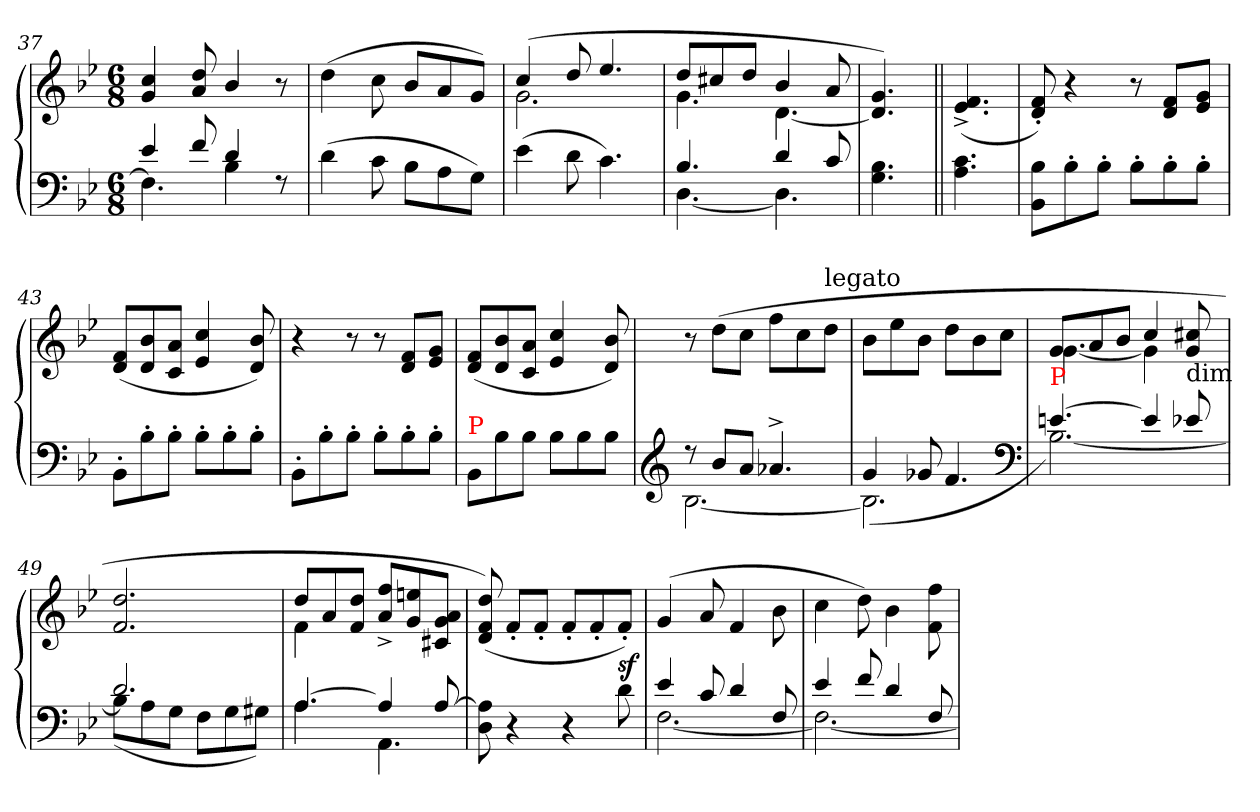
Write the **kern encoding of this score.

**kern	**kern	**dynam
*part1	*part1	*part1
*staff2	*staff1	*staff1/2
*clefF4	*clefG2	*
*k[b-e-]	*k[b-e-]	*
*B-:	*B-:	*
*M6/8	*M6/8	*
=37	=37	=37
*^	*	*
4e-	4.F]	4cc 4g	.
8f	.	8dd/ 8a/	.
4d	4B-	4b-/	.
8rF	8ryy	8r	.
*v	*v	*	*
=38	=38	=38
(>4d	(>4dd	.
8c	8cc	.
8B-L	8b-L	.
8A	8a	.
8GJ)	8gJ)	.
=39	=39	=39
*	*^	*
(>4e-	(>4cc	2.g	.
8d	8dd	.	.
4.c)	4.ee-	.	.
=40	=40	=40	=40
*^	*	*	*
4.B-	[4.D	8ddL	4.g	.
.	.	8cc#X	.	.
.	.	8ddJ	.	.
4d	4.D]	4b-	[4.d	.
8c	.	8a	.	.
*v	*v	*	*	*
*	*v	*v	*
=41	=41	=41
4.B- 4.G	4.g 4.d])	.
=||	=||	=||
4.c 4.A	(<4.f^ 4.e-^	.
=42	=42	=42
8B- 8BB-L	8f'< 8d'<)	.
8B-'>	4r	.
8B-'>J	.	.
8B-'>L	8r	.
8B-'>	8f 8dL	.
8B-'>J	8g 8e-J	.
=43	=43	=43
8BB-'>L	(>8f 8dL	.
8B-'>	8b- 8d	.
8B-'>J	8a 8cJ	.
8B-'>L	4cc 4e-	.
8B-'>	.	.
8B-'>J	8b- 8d)	.
=44	=44	=44
8BB-'>L	4r	.
8B-'>	.	.
8B-'>J	8r	.
8B-'>L	8r	.
8B-'>	8f 8dL	.
8B-'>J	8g 8e-J	.
=45	=45	=45
!LO:TX:a:color=red:t=P	!	!
8BB-/L	(>8f 8dL	.
8B-\	8b- 8d	.
8B-\J	8a 8cJ	.
8B-L	4cc 4e-	.
8B-	.	.
8B-J	8b- 8d)	.
=46	=46	=46
*clefG2	*	*
*^	*	*
8r	[2.B-	8r	.
8b-L	.	(>8ddL	.
8aJ	.	8ccJ	.
4.a-X^	.	8ffL	.
.	.	8cc	.
!	!	!LO:TX:a:t=legato	!
.	.	8ddJ	.
=47	=47	=47	=47
4g	(<2.B-]	8b-L	.
.	.	8ee-	.
8g-X	.	8b-J	.
4.f	.	8ddL	.
.	.	8b-	.
.	.	8ccJ	.
*clefF4	*	*	*
=48	=48	=48	=48
*	*	*^	*
!LO:TX:a:color=red:t=P	!	!	!	!
[4.en	[2.B-)	8gL	[4.g	.
.	.	8a	.	.
.	.	8b-J	.	.
4e]	.	4cc	4g]	.
!	!	!LO:TX:c:t=dim	!	!
8e-X	.	8cc#X 8g	8ryy	.
*	*	*v	*v	*
=49	=49	=49	=49
2.d	(>8B-L]	2.dd 2.f	.
.	8A	.	.
.	8GJ	.	.
.	8FL	.	.
.	8G	.	.
.	8G#XJ)	.	.
=50	=50	=50	=50
*	*	*^	*
[4.A	4.A	8ddL	4f	.
.	.	8a	.	.
.	.	8dd 8fJ	8ryy	.
4A]	4.AA	8ff^< 8a^<L	4.ryy	.
.	.	8een 8g	.	.
[8A	.	8a 8g 8c#XJ	.	.
*v	*v	*	*	*
*	*v	*v	*
=51	=51	=51
8A] 8D	(>8dd 8f 8d)	.
4r	8f'<L	.
.	8f'<J	.
4r	8f'<L	.
.	8f'<	.
8d	8f'<J)	sf
=52	=52	=52
*^	*	*
4e-	[2.F	(>4g	.
8c	.	8a	.
4d	.	4f	.
8F	.	8b-	.
=53	=53	=53	=53
4e-	2.F_	4cc	.
8f	.	8dd)	.
4d	.	4b-	.
8F	.	8ff 8f	.
*v	*v	*	*
=	=	=
*-	*-	*-
